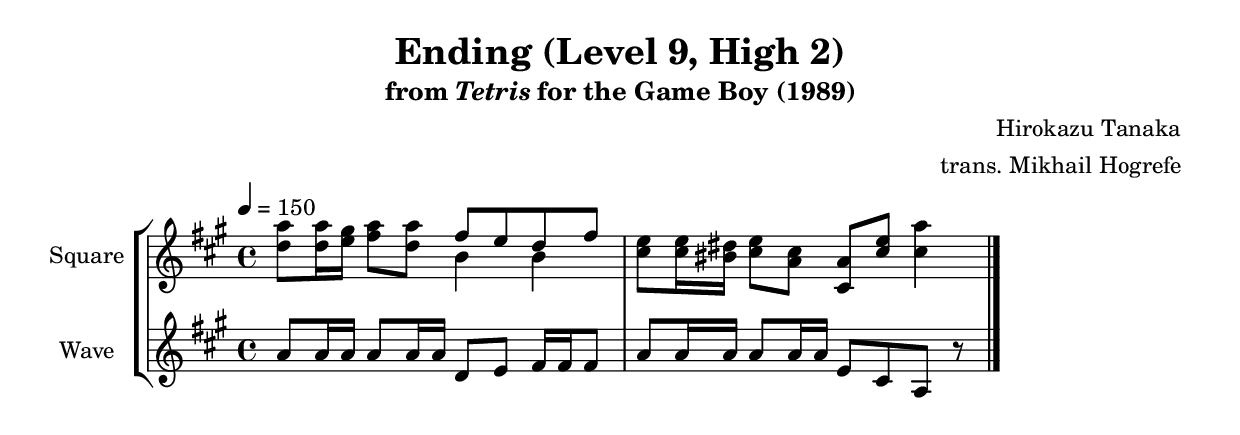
\version "2.22.0"

smaller = {
    \set fontSize = #-3
    \override Stem #'length-fraction = #0.56
    \override Beam #'thickness = #0.2688
    \override Beam #'length-fraction = #0.56
}

\book {
    \header {
        title = "Ending (Level 9, High 2)"
        subtitle = \markup { "from" {\italic "Tetris"} "for the Game Boy (1989)" }
        composer = "Hirokazu Tanaka"
        arranger = "trans. Mikhail Hogrefe"
    }

    \score {
        {
            \new StaffGroup <<
                \new Staff \relative c'' {
                    \set Staff.instrumentName = "Square"
                    \set Staff.shortInstrumentName = "S."
\tempo 4 = 150
\key a \major
<d a'>8 16 <e gis> <fis a>8 <d a'> <<{fis8 e d fis}\\{b,4 b}>> |
<cis e>8 16 <bis dis> <cis e>8 <a cis> <cis, a'> <cis' e> <cis a'>4 |
\bar "|."
                }

                \new Staff \relative c'' {
                    \set Staff.instrumentName = "Wave"
                    \set Staff.shortInstrumentName = "W."
\key a \major
a8 a16 a a8 a16 a d,8 e fis16 fis fis8 |
a8 a16 a a8 a16 a e8 cis a r |
                }
            >>
        }
        \midi {}
        \layout {
            \context {
                \Staff
                \RemoveEmptyStaves
            }
            \context {
                \DrumStaff
                \RemoveEmptyStaves
            }
        }
    }
}
